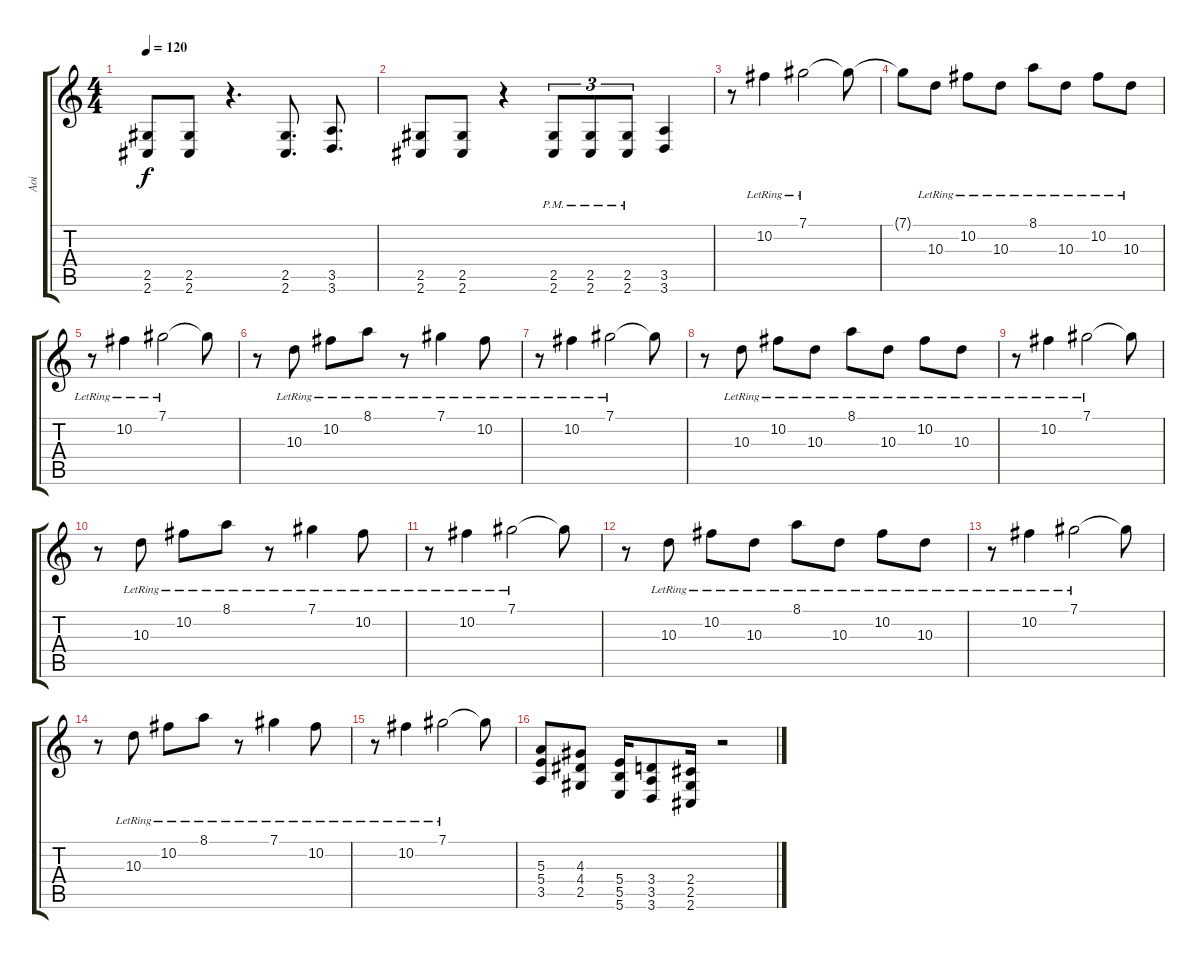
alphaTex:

\track ("Aoi" "Aoi") {instrument overdrivenguitar}
\staff {score tabs}
\tuning (Db4 Ab3 E3 B2 Gb2 B1) {hide}
\ts (4 4)
\tempo 120
\clef g2
\ks c
(2.5 2.6).8{dy f} (2.5 2.6).8 r.4{d} (2.5 2.6).8{d} (3.5 3.6).8{d} |
(2.5 2.6).8 (2.5 2.6).8 r.4 (2.5{pm} 2.6{pm}).8{tu (3 2)} (2.5{pm} 2.6{pm}).8{tu (3 2)} (2.5{pm} 2.6{pm}).8{tu (3 2)} (3.5 3.6).4 |
r.8 10.2{lr}.4{instrument electricguitarclean} 7.1{lr}.2 7.1{t}.8 |
7.1{t}.8 10.3{lr}.8 10.2{lr}.8 10.3{lr}.8 8.1{lr}.8 10.3{lr}.8 10.2{lr}.8 10.3{lr}.8 |
r.8 10.2{lr}.4 7.1{lr}.2 7.1{t}.8 |
r.8 10.3{lr}.8 10.2{lr}.8 8.1{lr}.8 r.8 7.1{lr}.4 10.2{lr}.8 |
r.8 10.2{lr}.4 7.1{lr}.2 7.1{t}.8 |
r.8 10.3{lr}.8 10.2{lr}.8 10.3{lr}.8 8.1{lr}.8 10.3{lr}.8 10.2{lr}.8 10.3{lr}.8 |
r.8 10.2{lr}.4 7.1{lr}.2 7.1{t}.8 |
r.8 10.3{lr}.8 10.2{lr}.8 8.1{lr}.8 r.8 7.1{lr}.4 10.2{lr}.8 |
r.8 10.2{lr}.4 7.1{lr}.2 7.1{t}.8 |
r.8 10.3{lr}.8 10.2{lr}.8 10.3{lr}.8 8.1{lr}.8 10.3{lr}.8 10.2{lr}.8 10.3{lr}.8 |
r.8 10.2{lr}.4 7.1{lr}.2 7.1{t}.8 |
r.8 10.3{lr}.8 10.2{lr}.8 8.1{lr}.8 r.8 7.1{lr}.4 10.2{lr}.8 |
r.8 10.2{lr}.4 7.1{lr}.2 7.1{t}.8 |
(5.3 5.4 3.5).8{instrument overdrivenguitar} (4.3 4.4 2.5).8 (5.4 5.5 5.6).16 (3.4 3.5 3.6).8 (2.4 2.5 2.6).16 r.2
